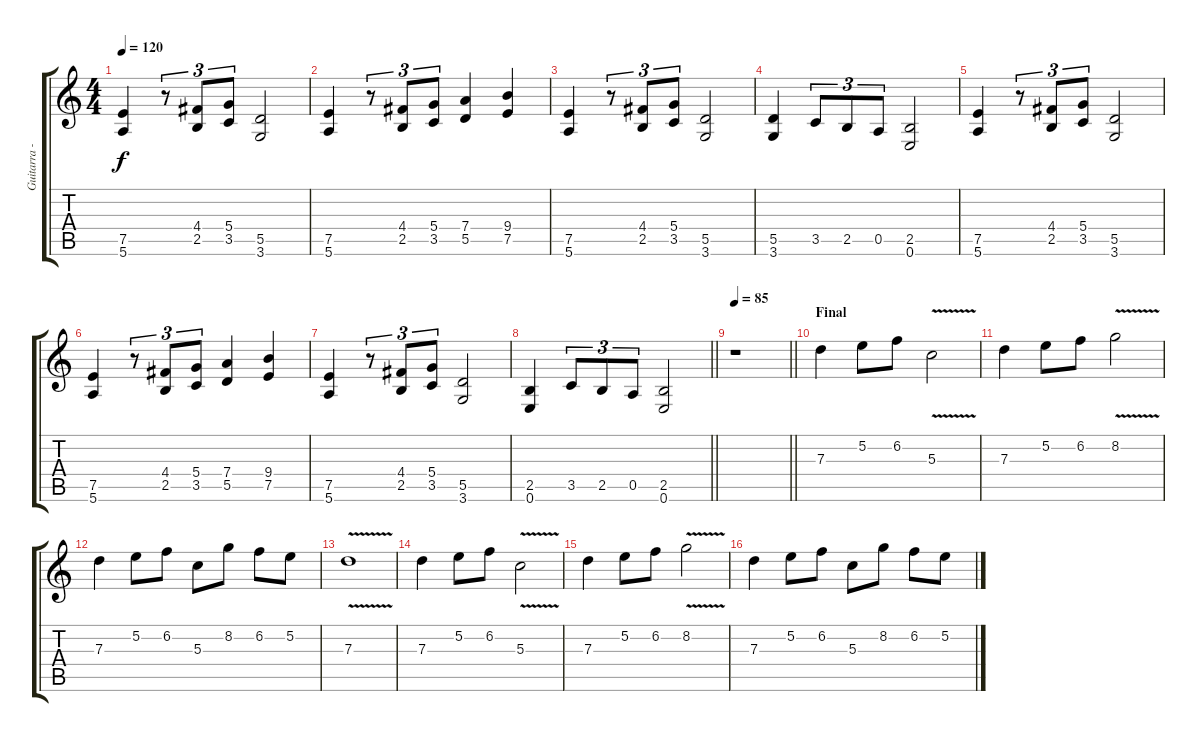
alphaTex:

\track ("Guitarra - Fabian" "Guitarra -") {instrument distortionguitar}
\staff {score tabs}
\tuning (E4 B3 G3 D3 A2 E2) {hide}
\ts (4 4)
\tempo 120
\clef g2
\ks c
(7.5 5.6).4{dy f} r.8{tu (3 2)} (4.4 2.5).8{tu (3 2)} (5.4 3.5).8{tu (3 2)} (5.5 3.6).2 |
(7.5 5.6).4 r.8{tu (3 2)} (4.4 2.5).8{tu (3 2)} (5.4 3.5).8{tu (3 2)} (7.4 5.5).4 (9.4 7.5).4 |
(7.5 5.6).4 r.8{tu (3 2)} (4.4 2.5).8{tu (3 2)} (5.4 3.5).8{tu (3 2)} (5.5 3.6).2 |
(5.5 3.6).4 3.5.8{tu (3 2)} 2.5.8{tu (3 2)} 0.5.8{tu (3 2)} (2.5 0.6).2 |
(7.5 5.6).4 r.8{tu (3 2)} (4.4 2.5).8{tu (3 2)} (5.4 3.5).8{tu (3 2)} (5.5 3.6).2 |
(7.5 5.6).4 r.8{tu (3 2)} (4.4 2.5).8{tu (3 2)} (5.4 3.5).8{tu (3 2)} (7.4 5.5).4 (9.4 7.5).4 |
(7.5 5.6).4 r.8{tu (3 2)} (4.4 2.5).8{tu (3 2)} (5.4 3.5).8{tu (3 2)} (5.5 3.6).2 |
\barLineRight lightlight
(2.5 0.6).4 3.5.8{tu (3 2)} 2.5.8{tu (3 2)} 0.5.8{tu (3 2)} (2.5 0.6).2 |
\tempo 85
\barLineRight lightlight
r.1 |
\section ("" "Final")
7.3.4 5.2.8 6.2.8 5.3{v}.2 |
7.3.4 5.2.8 6.2.8 8.2{v}.2 |
7.3.4 5.2.8 6.2.8 5.3.8 8.2.8 6.2.8 5.2.8 |
7.3{v}.1 |
7.3.4 5.2.8 6.2.8 5.3{v}.2 |
7.3.4 5.2.8 6.2.8 8.2{v}.2 |
7.3.4 5.2.8 6.2.8 5.3.8 8.2.8 6.2.8 5.2.8
